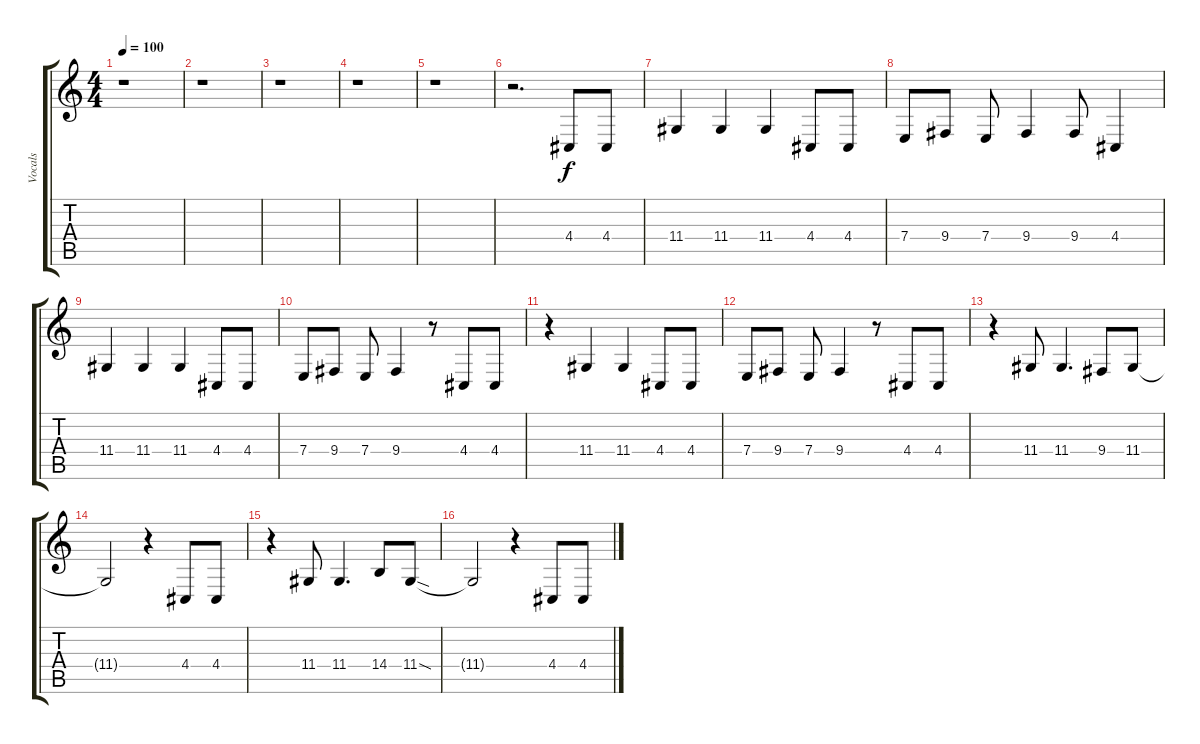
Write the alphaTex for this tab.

\track ("Vocals" "Vocals") {instrument pad3polysynth}
\staff {score tabs}
\tuning (B3 Gb3 D3 A2 E2 B1) {hide}
\ts (4 4)
\tempo 100
\clef g2
\ks c
r.1{dy f} |
r.1 |
r.1 |
r.1 |
r.1 |
r.2{d} 4.4.8 4.4.8 |
11.4.4 11.4.4 11.4.4 4.4.8 4.4.8 |
7.4.8 9.4.8 7.4.8 9.4.4 9.4.8 4.4.4 |
11.4.4 11.4.4 11.4.4 4.4.8 4.4.8 |
7.4.8 9.4.8 7.4.8 9.4.4 r.8 4.4.8 4.4.8 |
r.4 11.4.4 11.4.4 4.4.8 4.4.8 |
7.4.8 9.4.8 7.4.8 9.4.4 r.8 4.4.8 4.4.8 |
r.4 11.4.8 11.4.4{d} 9.4.8 11.4.8 |
11.4{t}.2 r.4 4.4.8 4.4.8 |
r.4 11.4.8 11.4.4{d} 14.4.8 11.4{sod}.8 |
11.4{t}.2 r.4 4.4.8 4.4.8
